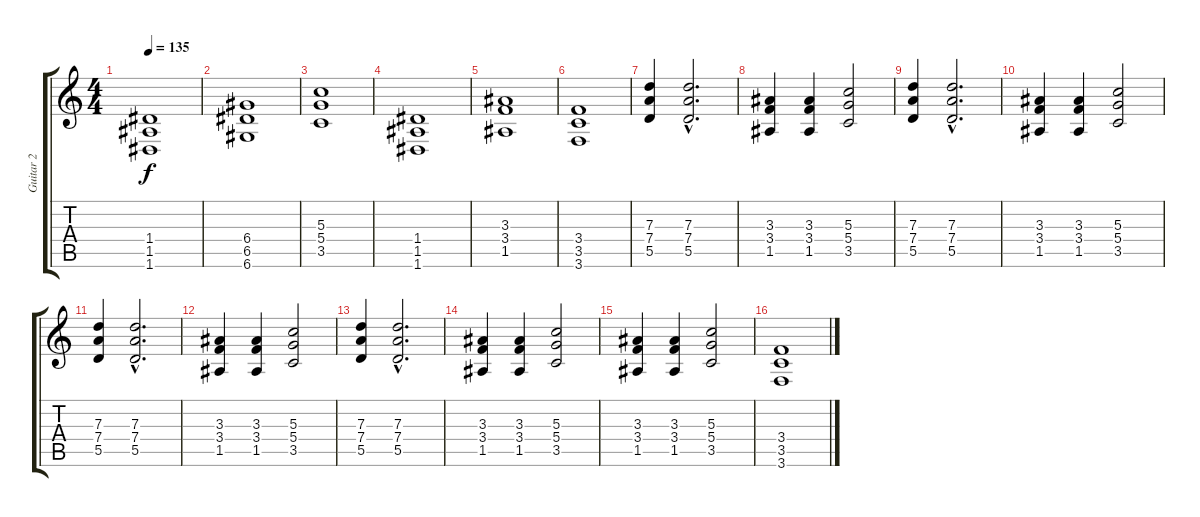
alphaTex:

\track ("Guitar 2" "Guitar 2") {instrument distortionguitar}
\staff {score tabs}
\tuning (E4 B3 G3 D3 A2 D2) {hide}
\ts (4 4)
\tempo 135
\clef g2
\ks c
(1.4 1.5 1.6).1{dy f} |
(6.4 6.5 6.6).1 |
(5.3 5.4 3.5).1 |
(1.4 1.5 1.6).1 |
(3.3 3.4 1.5).1 |
(3.4 3.5 3.6).1 |
(7.3 7.4 5.5).4 (7.3{hac} 7.4{hac} 5.5{hac}).2{d} |
(3.3 3.4 1.5).4 (3.3 3.4 1.5).4 (5.3 5.4 3.5).2 |
(7.3 7.4 5.5).4 (7.3{hac} 7.4{hac} 5.5{hac}).2{d} |
(3.3 3.4 1.5).4 (3.3 3.4 1.5).4 (5.3 5.4 3.5).2 |
(7.3 7.4 5.5).4 (7.3{hac} 7.4{hac} 5.5{hac}).2{d} |
(3.3 3.4 1.5).4 (3.3 3.4 1.5).4 (5.3 5.4 3.5).2 |
(7.3 7.4 5.5).4 (7.3{hac} 7.4{hac} 5.5{hac}).2{d} |
(3.3 3.4 1.5).4 (3.3 3.4 1.5).4 (5.3 5.4 3.5).2 |
(3.3 3.4 1.5).4 (3.3 3.4 1.5).4 (5.3 5.4 3.5).2 |
(3.4 3.5 3.6).1
